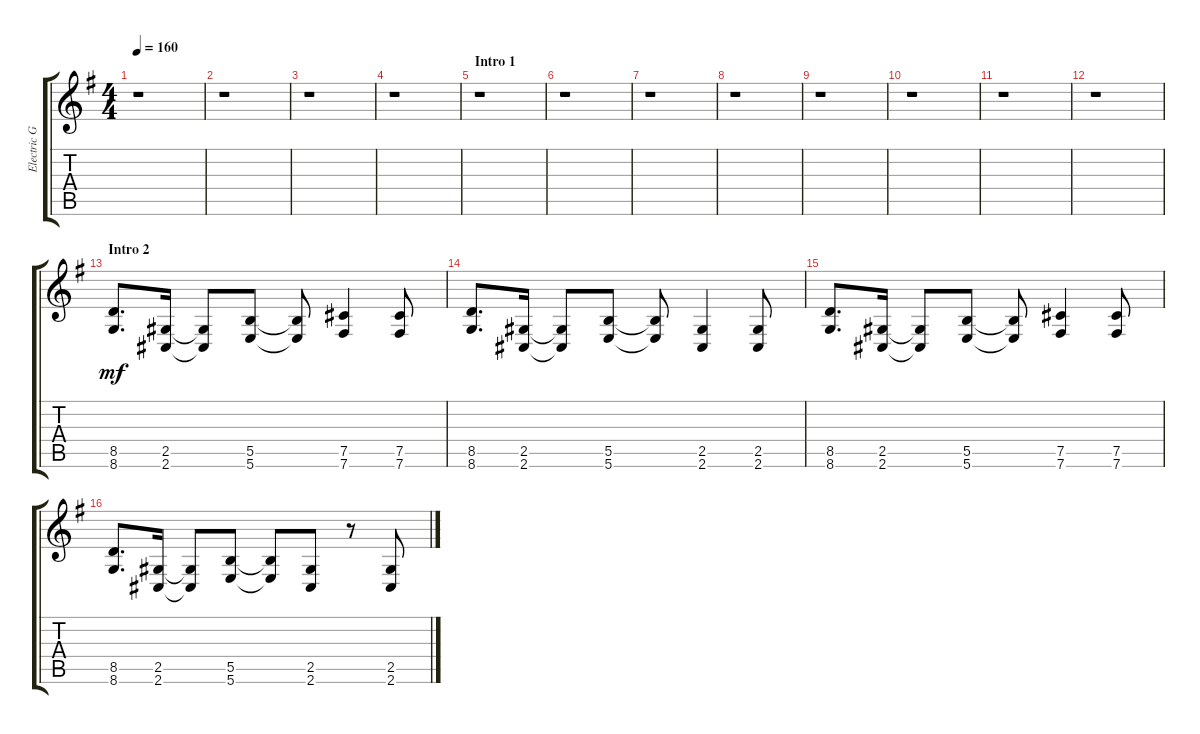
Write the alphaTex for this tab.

\track ("Electric Guitar II <麗>" "Electric G") {instrument distortionguitar}
\staff {score tabs}
\tuning (Db4 Ab3 E3 B2 Gb2 B1) {hide}
\ts (4 4)
\tempo 160
\clef g2
\ks g
r.1{dy mf instrument distortionguitar} |
r.1 |
r.1 |
r.1 |
\section ("" "Intro 1")
r.1 |
r.1 |
r.1 |
r.1 |
r.1 |
r.1 |
r.1 |
r.1 |
\section ("" "Intro 2")
(8.5 8.6).8{d} (2.5 2.6).16 (2.5{t} 2.6{t}).8 (5.5 5.6).8 (5.5{t} 5.6{t}).8 (7.5 7.6).4 (7.5 7.6).8 |
(8.5 8.6).8{d} (2.5 2.6).16 (2.5{t} 2.6{t}).8 (5.5 5.6).8 (5.5{t} 5.6{t}).8 (2.5 2.6).4 (2.5 2.6).8 |
(8.5 8.6).8{d} (2.5 2.6).16 (2.5{t} 2.6{t}).8 (5.5 5.6).8 (5.5{t} 5.6{t}).8 (7.5 7.6).4 (7.5 7.6).8 |
(8.5 8.6).8{d} (2.5 2.6).16 (2.5{t} 2.6{t}).8 (5.5 5.6).8 (5.5{t} 5.6{t}).8 (2.5 2.6).8 r.8 (2.5 2.6).8
